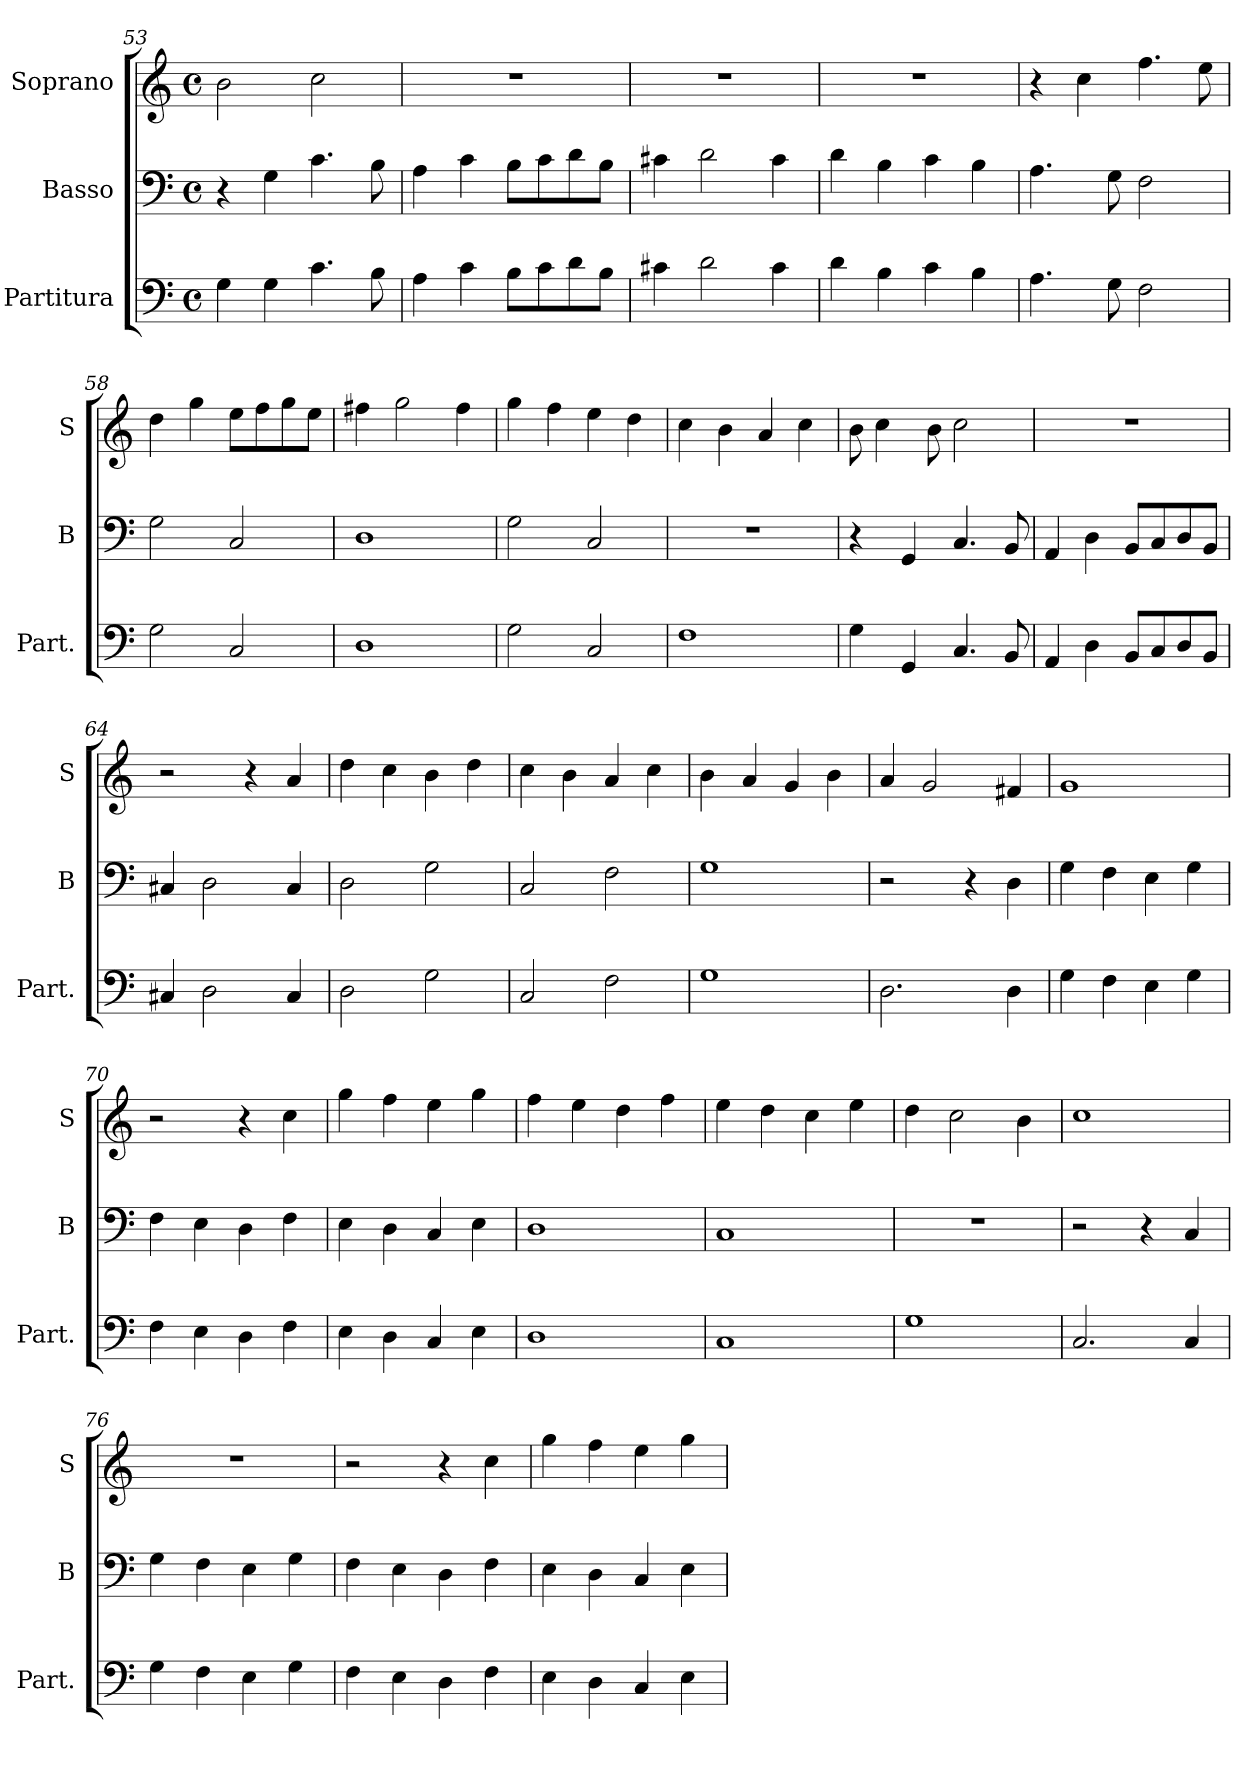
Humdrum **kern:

**kern	**kern	**kern
*part3	*part2	*part1
*staff3	*staff2	*staff1
*I"Partitura	*I"Basso	*I"Soprano
*I'Part.	*I'B	*I'S
*clefF4	*clefF4	*clefG2
*k[]	*k[]	*k[]
*M4/4	*M4/4	*M4/4
*met(c)	*met(c)	*met(c)
=53	=53	=53
4G\	4r	2b\
4G\	4G\	.
4.c\	4.c\	2cc\
8B\	8B\	.
=54	=54	=54
4A\	4A\	1r
4c\	4c\	.
8B\L	8B\L	.
8c\	8c\	.
8d\	8d\	.
8B\J	8B\J	.
=55	=55	=55
4c#X\	4c#X\	1r
2d\	2d\	.
4c#\	4c#\	.
=56	=56	=56
4d\	4d\	1r
4B\	4B\	.
4c\	4c\	.
4B\	4B\	.
=57	=57	=57
4.A\	4.A\	4r
.	.	4cc\
8G\	8G\	.
2F\	2F\	4.ff\
.	.	8ee\
=58	=58	=58
2G\	2G\	4dd\
.	.	4gg\
2C/	2C/	8ee\L
.	.	8ff\
.	.	8gg\
.	.	8ee\J
=59	=59	=59
1D	1D	4ff#X\
.	.	2gg\
.	.	4ff#\
=60	=60	=60
2G\	2G\	4gg\
.	.	4ff\
2C/	2C/	4ee\
.	.	4dd\
=61	=61	=61
1F	1r	4cc\
.	.	4b\
.	.	4a/
.	.	4cc\
=62	=62	=62
4G\	4r	8b\
.	.	4cc\
4GG/	4GG/	.
.	.	8b\
4.C/	4.C/	2cc\
8BB/	8BB/	.
=63	=63	=63
4AA/	4AA/	1r
4D\	4D\	.
8BB/L	8BB/L	.
8C/	8C/	.
8D/	8D/	.
8BB/J	8BB/J	.
=64	=64	=64
4C#X/	4C#X/	2r
2D\	2D\	.
.	.	4r
4C#/	4C#/	4a/
=65	=65	=65
2D\	2D\	4dd\
.	.	4cc\
2G\	2G\	4b\
.	.	4dd\
=66	=66	=66
2C/	2C/	4cc\
.	.	4b\
2F\	2F\	4a/
.	.	4cc\
=67	=67	=67
1G	1G	4b\
.	.	4a/
.	.	4g/
.	.	4b\
=68	=68	=68
2.D\	2r	4a/
.	.	2g/
.	4r	.
4D\	4D\	4f#X/
=69	=69	=69
4G\	4G\	1g
4F\	4F\	.
4E\	4E\	.
4G\	4G\	.
=70	=70	=70
4F\	4F\	2r
4E\	4E\	.
4D\	4D\	4r
4F\	4F\	4cc\
=71	=71	=71
4E\	4E\	4gg\
4D\	4D\	4ff\
4C/	4C/	4ee\
4E\	4E\	4gg\
=72	=72	=72
1D	1D	4ff\
.	.	4ee\
.	.	4dd\
.	.	4ff\
=73	=73	=73
1C	1C	4ee\
.	.	4dd\
.	.	4cc\
.	.	4ee\
=74	=74	=74
1G	1r	4dd\
.	.	2cc\
.	.	4b\
=75	=75	=75
2.C/	2r	1cc
.	4r	.
4C/	4C/	.
=76	=76	=76
4G\	4G\	1r
4F\	4F\	.
4E\	4E\	.
4G\	4G\	.
=77	=77	=77
4F\	4F\	2r
4E\	4E\	.
4D\	4D\	4r
4F\	4F\	4cc\
=78	=78	=78
4E\	4E\	4gg\
4D\	4D\	4ff\
4C/	4C/	4ee\
4E\	4E\	4gg\
=	=	=
*-	*-	*-
